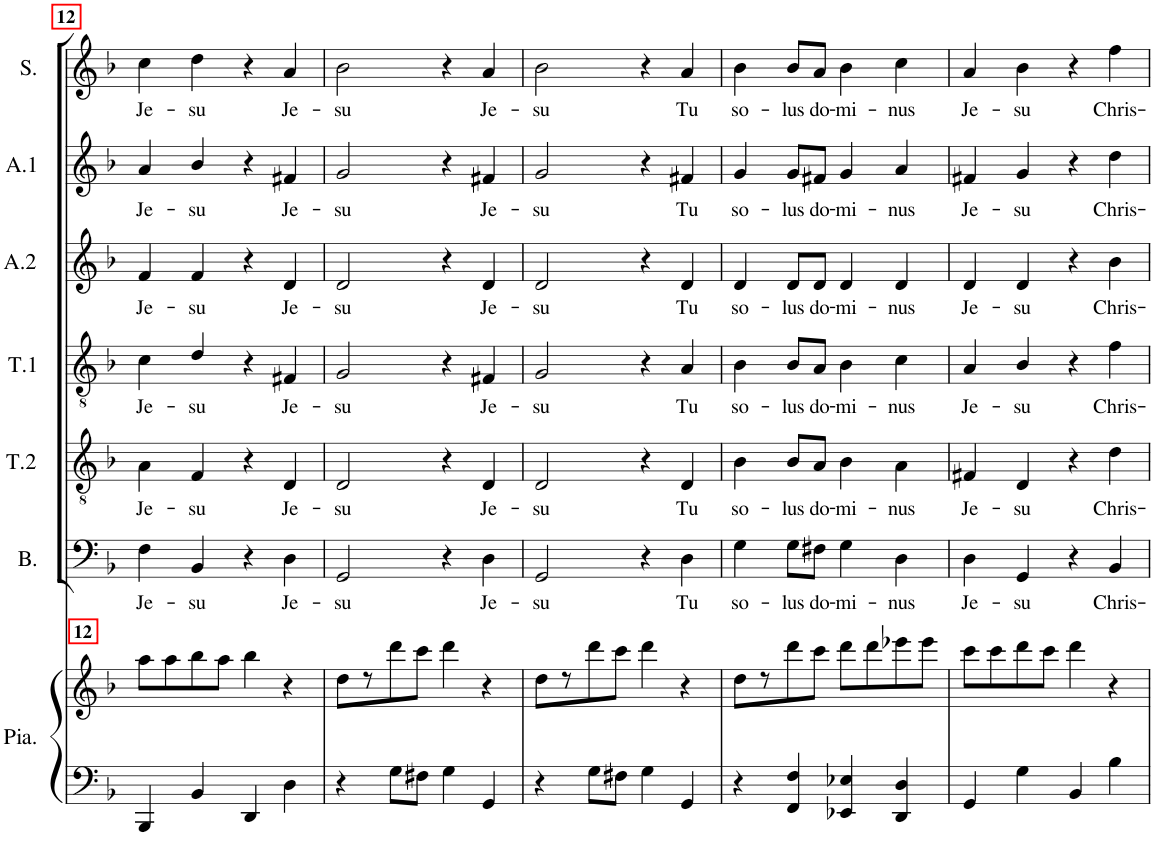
**kern	**kern	**kern	**text	**kern	**text	**kern	**text	**kern	**text	**kern	**text	**kern	**text
*part7	*part7	*part6	*part6	*part5	*part5	*part4	*part4	*part3	*part3	*part2	*part2	*part1	*part1
*staff8	*staff7	*staff6	*staff6	*staff5	*staff5	*staff4	*staff4	*staff3	*staff3	*staff2	*staff2	*staff1	*staff1
*I"Piano	*	*I"Basse	*	*I"Ténor 2	*	*I"Ténor 1	*	*I"Alto 2	*	*I"Alto 1	*	*I"Soprano	*
*I'Pia.	*	*I'B.	*	*I'T.2	*	*I'T.1	*	*I'A.2	*	*I'A.1	*	*I'S.	*
!!LO:PB:g=z
*clefF4	*clefG2	*clefF4	*	*clefGv2	*	*clefGv2	*	*clefG2	*	*clefG2	*	*clefG2	*
*k[b-]	*k[b-]	*k[b-]	*	*k[b-]	*	*k[b-]	*	*k[b-]	*	*k[b-]	*	*k[b-]	*
*M2/2	*M2/2	*M2/2	*	*M2/2	*	*M2/2	*	*M2/2	*	*M2/2	*	*M2/2	*
*met(c|)	*met(c|)	*met(c|)	*	*met(c|)	*	*met(c|)	*	*met(c|)	*	*met(c|)	*	*met(c|)	*
=12	=12	=12	=12	=12	=12	=12	=12	=12	=12	=12	=12	=12	=12
!	!LO:TX:a:B:t=12	!	!	!	!	!	!	!	!	!	!	!	!
!	!	!	!LO:LY:b	!	!LO:LY:b	!	!LO:LY:b	!	!LO:LY:b	!	!LO:LY:b	!	!LO:LY:b
4BBB-/	8aa\L	4F\	Je-	4A\	Je-	4c\	Je-	4f/	Je-	4a/	Je-	4cc\	Je-
.	8aa\	.	.	.	.	.	.	.	.	.	.	.	.
!	!	!	!LO:LY:b	!	!LO:LY:b	!	!LO:LY:b	!	!LO:LY:b	!	!LO:LY:b	!	!LO:LY:b
4BB-/	8bb-\	4BB-/	-su	4F/	-su	4d/	-su	4f/	-su	4b-/	-su	4dd\	-su
.	8aa\J	.	.	.	.	.	.	.	.	.	.	.	.
4DD/	4bb-\	4r	.	4r	.	4r	.	4r	.	4r	.	4r	.
!	!	!	!LO:LY:b	!	!LO:LY:b	!	!LO:LY:b	!	!LO:LY:b	!	!LO:LY:b	!	!LO:LY:b
4D\	4r	4D\	Je-	4D/	Je-	4F#X/	Je-	4d/	Je-	4f#X/	Je-	4a/	Je-
=13	=13	=13	=13	=13	=13	=13	=13	=13	=13	=13	=13	=13	=13
!	!	!	!LO:LY:b	!	!LO:LY:b	!	!LO:LY:b	!	!LO:LY:b	!	!LO:LY:b	!	!LO:LY:b
4r	8dd\L	2GG/	-su	2D/	-su	2G/	-su	2d/	-su	2g/	-su	2b-\	-su
.	8r	.	.	.	.	.	.	.	.	.	.	.	.
8G\L	8ddd\	.	.	.	.	.	.	.	.	.	.	.	.
8F#X\J	8ccc\J	.	.	.	.	.	.	.	.	.	.	.	.
4G\	4ddd\	4r	.	4r	.	4r	.	4r	.	4r	.	4r	.
!	!	!	!LO:LY:b	!	!LO:LY:b	!	!LO:LY:b	!	!LO:LY:b	!	!LO:LY:b	!	!LO:LY:b
4GG/	4r	4D\	Je-	4D/	Je-	4F#X/	Je-	4d/	Je-	4f#X/	Je-	4a/	Je-
=14	=14	=14	=14	=14	=14	=14	=14	=14	=14	=14	=14	=14	=14
!	!	!	!LO:LY:b	!	!LO:LY:b	!	!LO:LY:b	!	!LO:LY:b	!	!LO:LY:b	!	!LO:LY:b
4r	8dd\L	2GG/	-su	2D/	-su	2G/	-su	2d/	-su	2g/	-su	2b-\	-su
.	8r	.	.	.	.	.	.	.	.	.	.	.	.
8G\L	8ddd\	.	.	.	.	.	.	.	.	.	.	.	.
8F#X\J	8ccc\J	.	.	.	.	.	.	.	.	.	.	.	.
4G\	4ddd\	4r	.	4r	.	4r	.	4r	.	4r	.	4r	.
!	!	!	!LO:LY:b	!	!LO:LY:b	!	!LO:LY:b	!	!LO:LY:b	!	!LO:LY:b	!	!LO:LY:b
4GG/	4r	4D\	Tu	4D/	Tu	4A/	Tu	4d/	Tu	4f#X/	Tu	4a/	Tu
=15	=15	=15	=15	=15	=15	=15	=15	=15	=15	=15	=15	=15	=15
!	!	!	!LO:LY:b	!	!LO:LY:b	!	!LO:LY:b	!	!LO:LY:b	!	!LO:LY:b	!	!LO:LY:b
4r	8dd\L	4G\	so-	4B-\	so-	4B-\	so-	4d/	so-	4g/	so-	4b-\	so-
.	8r	.	.	.	.	.	.	.	.	.	.	.	.
!	!	!	!LO:LY:b	!	!LO:LY:b	!	!LO:LY:b	!	!LO:LY:b	!	!LO:LY:b	!	!LO:LY:b
4FF/ 4F/	8ddd\	8G\L	-lus	8B-/L	-lus	8B-/L	-lus	8d/L	-lus	8g/L	-lus	8b-/L	-lus
!	!	!	!LO:LY:b	!	!LO:LY:b	!	!LO:LY:b	!	!LO:LY:b	!	!LO:LY:b	!	!LO:LY:b
.	8ccc\J	8F#X\J	do-	8A/J	do-	8A/J	do-	8d/J	do-	8f#X/J	do-	8a/J	do-
!	!	!	!LO:LY:b	!	!LO:LY:b	!	!LO:LY:b	!	!LO:LY:b	!	!LO:LY:b	!	!LO:LY:b
4EE-X/ 4E-X/	8ddd\L	4G\	-mi-	4B-\	-mi-	4B-\	-mi-	4d/	-mi-	4g/	-mi-	4b-\	-mi-
.	8ddd\	.	.	.	.	.	.	.	.	.	.	.	.
!	!	!	!LO:LY:b	!	!LO:LY:b	!	!LO:LY:b	!	!LO:LY:b	!	!LO:LY:b	!	!LO:LY:b
4DD/ 4D/	8eee-X\	4D\	-nus	4A\	-nus	4c\	-nus	4d/	-nus	4a/	-nus	4cc\	-nus
.	8eee-\J	.	.	.	.	.	.	.	.	.	.	.	.
=16	=16	=16	=16	=16	=16	=16	=16	=16	=16	=16	=16	=16	=16
!	!	!	!LO:LY:b	!	!LO:LY:b	!	!LO:LY:b	!	!LO:LY:b	!	!LO:LY:b	!	!LO:LY:b
4GG/	8ccc\L	4D\	Je-	4F#X/	Je-	4A/	Je-	4d/	Je-	4f#X/	Je-	4a/	Je-
.	8ccc\	.	.	.	.	.	.	.	.	.	.	.	.
!	!	!	!LO:LY:b	!	!LO:LY:b	!	!LO:LY:b	!	!LO:LY:b	!	!LO:LY:b	!	!LO:LY:b
4G\	8ddd\	4GG/	-su	4D/	-su	4B-/	-su	4d/	-su	4g/	-su	4b-\	-su
.	8ccc\J	.	.	.	.	.	.	.	.	.	.	.	.
4BB-/	4ddd\	4r	.	4r	.	4r	.	4r	.	4r	.	4r	.
!	!	!	!LO:LY:b	!	!LO:LY:b	!	!LO:LY:b	!	!LO:LY:b	!	!LO:LY:b	!	!LO:LY:b
4B-\	4r	4BB-/	Chris-	4d\	Chris-	4f\	Chris-	4b-\	Chris-	4dd\	Chris-	4ff\	Chris-
=	=	=	=	=	=	=	=	=	=	=	=	=	=
*-	*-	*-	*-	*-	*-	*-	*-	*-	*-	*-	*-	*-	*-
